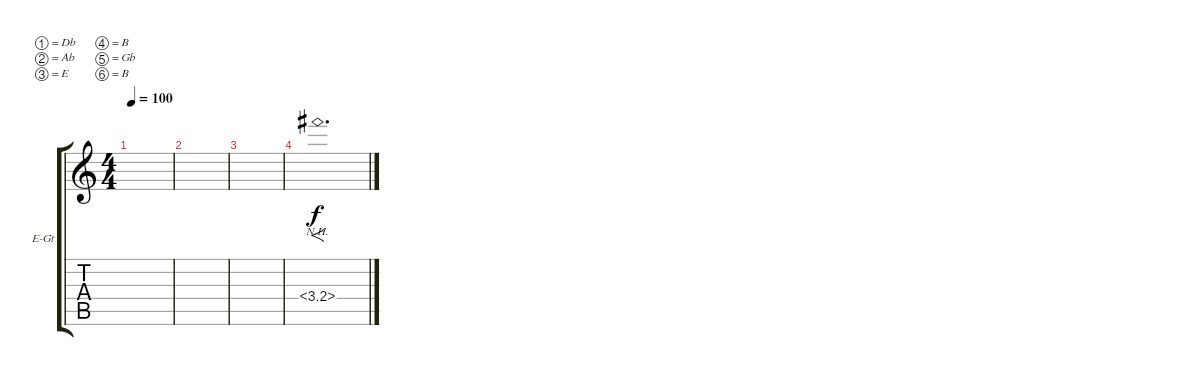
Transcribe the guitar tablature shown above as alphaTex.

\bracketExtendMode groupsimilarinstruments
\firstSystemTrackNameOrientation horizontal
\otherSystemsTrackNameOrientation horizontal
\track ("Гитара" "E-Gt") {instrument distortionguitar}
\staff {score tabs}
\tuning (Db4 Ab3 E3 B2 Gb2 B1)
\ts (4 4)
\tempo 100
\clef g2
\ks c
|
|
|
3.4{nh}.1{f d}
